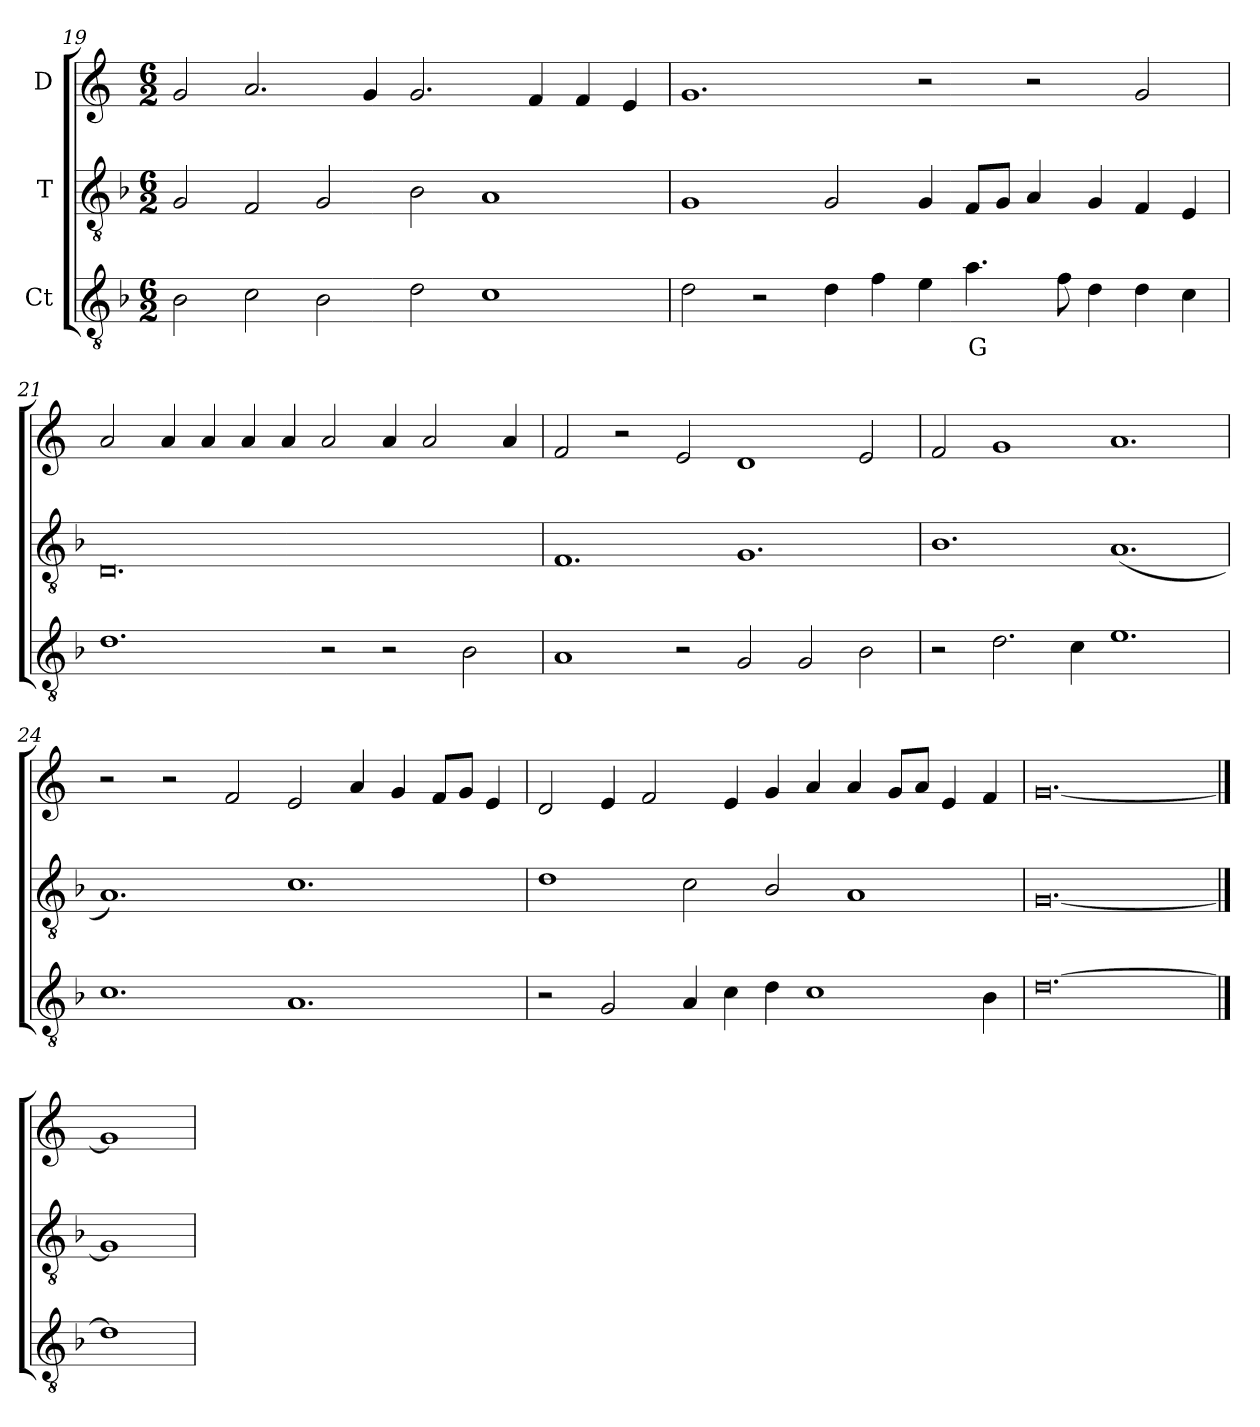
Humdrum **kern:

**kern	**text	**kern	**kern
*part3	*part3	*part2	*part1
*staff3	*staff3	*staff2	*staff1
*I"Ct	*	*I"T	*I"D
!!LO:LB:g=z
*clefGv2	*	*clefGv2	*clefG2
*ITrd7c12	*	*ITrd7c12	*
*k[b-]	*	*k[b-]	*k[]
*F:	*	*F:	*C:
*M6/2	*	*M6/2	*M6/2
=19	=19	=19	=19
2BB-i\	.	2GGi/	2gi/
2Ci\	.	2FFi/	2.ai/
2BB-i\	.	2GGi/	.
.	.	.	4gi/
2Di\	.	2BB-i\	2.gi/
1Ci\	.	1AAi/	.
.	.	.	4fi/
.	.	.	4fi/
.	.	.	4ei/
=20	=20	=20	=20
2Di\	.	1GGi/	1.gi/
2r	.	.	.
4Di\	.	2GGi/	.
4Fi\	.	.	.
4Ei\	.	4GGi/	2r
!	!LO:LY:b:color=#000000	!	!
4.Ai\	G	8FFi/L	.
.	.	8GGi/J	.
.	.	4AAi/	2r
8Fi\	.	.	.
4Di\	.	4GGi/	.
4Di\	.	4FFi/	2gi/
4Ci\	.	4EEi/	.
=21	=21	=21	=21
1.Di\	.	0.DDi/	2ai/
.	.	.	4ai/
.	.	.	4ai/
.	.	.	4ai/
.	.	.	4ai/
2r	.	.	2ai/
2r	.	.	4ai/
.	.	.	2ai/
2BB-i\	.	.	.
.	.	.	4ai/
=22	=22	=22	=22
1AAi/	.	1.FFi/	2fi/
.	.	.	2r
2r	.	.	2ei/
2GGi/	.	1.GGi/	1di/
2GGi/	.	.	.
2BB-i\	.	.	2ei/
!!LO:LB:g=z
=23	=23	=23	=23
2r	.	1.BB-i/	2fi/
2.Di\	.	.	1gi/
4Ci\	.	.	.
1.Ei\	.	(1.AAi/	1.ai/
=24	=24	=24	=24
1.Ci\	.	1.AAi/)	2r
.	.	.	2r
.	.	.	2fi/
1.AAi/	.	1.Ci\	2ei/
.	.	.	4ai/
.	.	.	4gi/
.	.	.	8fi/L
.	.	.	8gi/J
.	.	.	4ei/
=25	=25	=25	=25
2r	.	1Di\	2di/
2GGi/	.	.	4ei/
.	.	.	2fi/
4AAi/	.	2Ci\	.
4Ci\	.	.	4ei/
4Di\	.	2BB-i/	4gi/
1Ci\	.	.	4ai/
.	.	1AAi/	4ai/
.	.	.	8gi/L
.	.	.	8ai/J
.	.	.	4ei/
4BB-i\	.	.	4fi/
=26	=26	=26	=26
[0.Di\	.	[0.GGi/	[0.gi/
==27	==27	==27	==27
1Di\]	.	1GGi/]	1gi/]
=	=	=	=
*-	*-	*-	*-
